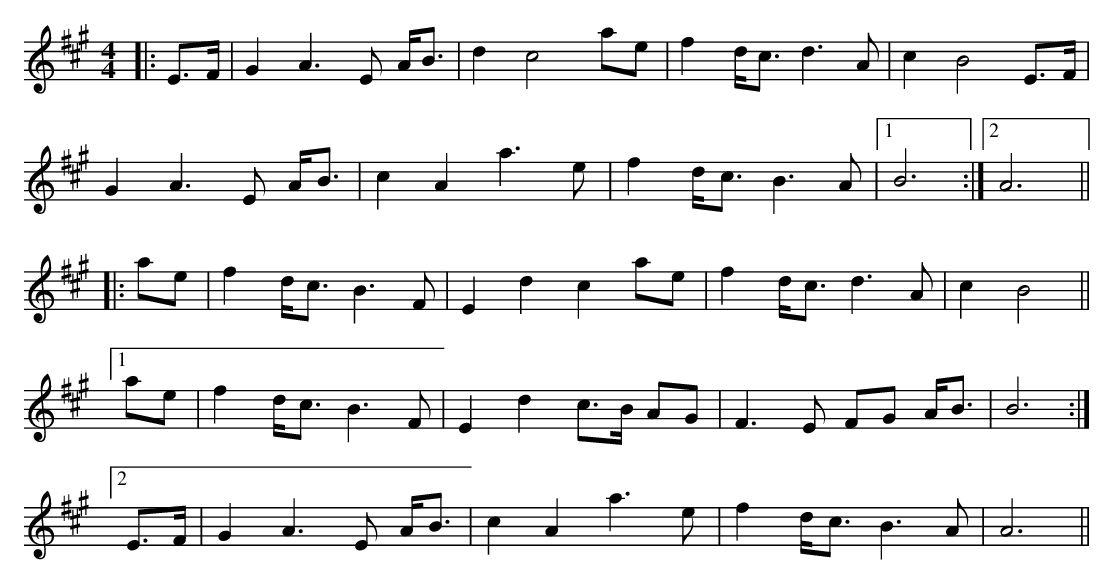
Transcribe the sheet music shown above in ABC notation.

X:1
M:4/4
K:A
|:E>F|G2A3 E A<B|d2c4 ae|f2d<c d3A|c2B4 E>F|
G2A3 E A<B|c2A2 a3e|f2d<c B3A|1 B6:|2 A6||
|:ae|f2d<c B3F|E2d2 c2ae|f2d<c d3A|c2B4||
[1ae|f2d<c B3F|E2d2 c>B AG|F3E FG A<B|B6:|
[2 E>F|G2A3 E A<B|c2A2 a3e|f2d<c B3A|A6||
